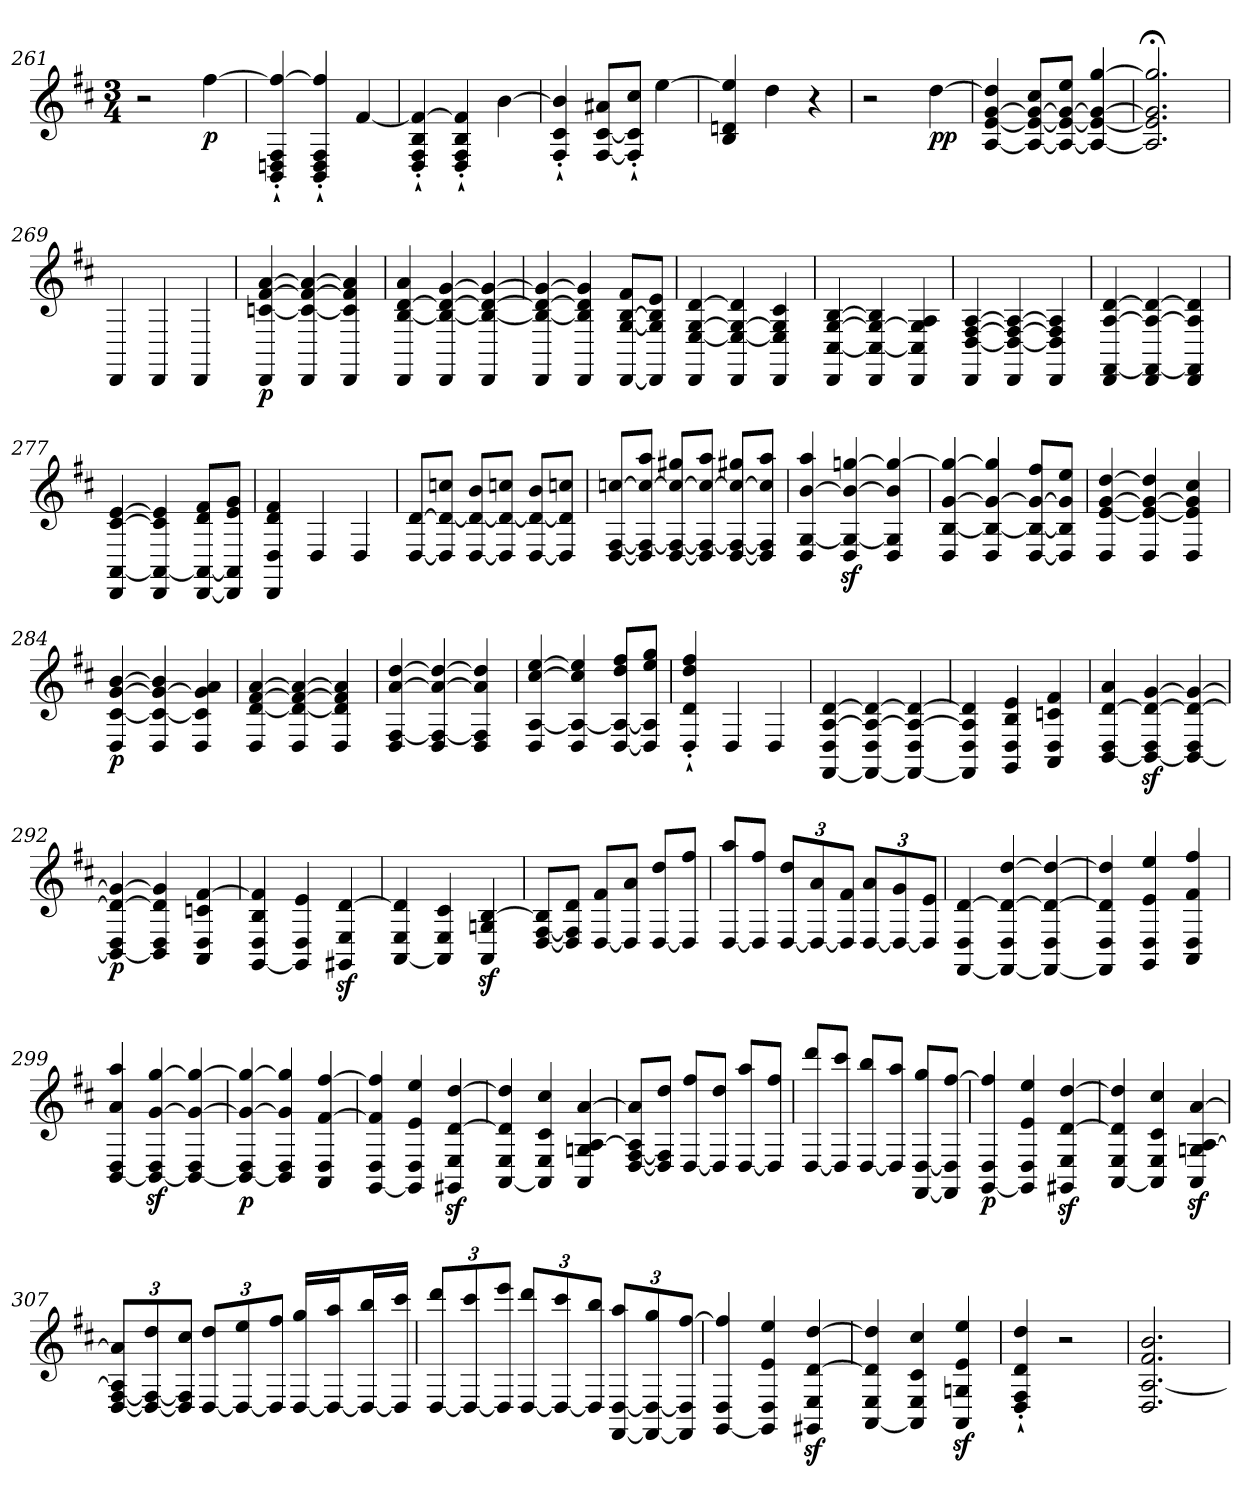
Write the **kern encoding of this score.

**kern	**dynam
*part1	*part1
*staff1	*staff1
*clefG2	*
*k[f#c#]	*
*D:	*
*M3/4	*
=261	=261
2r	.
[4ff#	p
=262	=262
4BB'` 4Dn'` 4F#'` 4ff#_'`	.
4BB'` 4D'` 4F#'` 4ff#]'`	.
[4f#	.
=263	=263
4D'` 4F#'` 4B'` 4f#_'`	.
4D'` 4F#'` 4B'` 4f#]'`	.
[4b	.
=264	=264
4F#'` 4c#'` 4b]'`	.
[8F# [8c# 8a#XL	.
8F#]'` 8c#]'` 8cc#'`J	.
[4ee	.
=265	=265
4B 4dn 4ee]	.
4dd	.
4r	.
=266	=266
2r	.
[4dd	pp
=267	=267
[4A [4e [4g 4dd]	.
8A_ 8e_ 8g_ 8cc#L	.
8A_ 8e_ 8g_ 8eeJ	.
4A_ 4e_ 4g_ [4gg	.
=268	=268
2.A];< 2.e];< 2.g];< 2.gg];<	.
=269	=269
4DD	.
4DD	.
4DD	.
=270	=270
4DD [4cn [4f# [4a	p
4DD 4c_ 4f#_ 4a_	.
4DD 4c] 4f#] 4a]	.
=271	=271
4DD [4B [4d 4a	.
4DD 4B_ 4d_ [4g	.
4DD 4B_ 4d_ 4g_	.
=272	=272
4DD 4B_ 4d_ 4g_	.
4DD 4B] 4d] 4g]	.
[8DD [8G [8B 8f#L	.
8DD] 8G] 8B] 8eJ	.
=273	=273
4DD [4E [4G [4d	.
4DD 4E_ 4G_ 4d]	.
4DD 4E] 4G] 4c#	.
=274	=274
4DD [4C# [4G [4B	.
4DD 4C#_ 4G_ 4B]	.
4DD 4C#] 4G] 4A	.
=275	=275
4DD [4D [4F# [4A	.
4DD 4D_ 4F#_ 4A_	.
4DD 4D] 4F#] 4A]	.
=276	=276
4DD [4FF# [4A [4d	.
4DD 4FF#_ 4A_ 4d_	.
4DD 4FF#] 4A] 4d]	.
=277	=277
4DD [4AA [4c# [4e	.
4DD 4AA_ 4c#] 4e]	.
[8DD 8AA_ 8d 8f#L	.
8DD] 8AA] 8e 8gJ	.
=278	=278
4DD 4D 4d 4f#	.
4D	.
4D	.
=279	=279
[8D [8dL	.
8D] 8d_ 8ccnJ	.
[8D 8d_ 8bL	.
8D] 8d_ 8ccnJ	.
[8D 8d_ 8bL	.
8D] 8d] 8ccnJ	.
=280	=280
[8D [8F# [8ccnL	.
8D] 8F#_ 8cc_ 8aaJ	.
[8D 8F#_ 8cc_ 8gg#XL	.
8D] 8F#_ 8cc_ 8aaJ	.
[8D 8F#_ 8cc_ 8gg#XL	.
8D] 8F#] 8cc] 8aaJ	.
=281	=281
4D [4G [4b 4aa	.
4Dz 4G_z 4b_z [4ggnz	.
4D 4G] 4b] 4gg_	.
=282	=282
4D [4B [4g 4gg_	.
4D 4B_ 4g_ 4gg]	.
[8D 8B_ 8g_ 8ff#L	.
8D] 8B] 8g] 8eeJ	.
=283	=283
4D [4e [4g [4dd	.
4D 4e_ 4g_ 4dd]	.
4D 4e] 4g] 4cc#	.
=284	=284
4D [4c# [4g [4b	p
4D 4c#_ 4g_ 4b]	.
4D 4c#] 4g] 4a	.
=285	=285
4D [4d [4f# [4a	.
4D 4d_ 4f#_ 4a_	.
4D 4d] 4f#] 4a]	.
=286	=286
4D [4F# [4a [4dd	.
4D 4F#_ 4a_ 4dd_	.
4D 4F#] 4a] 4dd]	.
=287	=287
4D [4A [4cc# [4ee	.
4D 4A_ 4cc#] 4ee]	.
[8D 8A_ 8dd 8ff#L	.
8D] 8A] 8ee 8ggJ	.
=288	=288
4D'` 4d'` 4dd'` 4ff#'`	.
4D	.
4D	.
=289	=289
[4FF# 4D [4A [4d	.
4FF#_ 4D 4A_ 4d_	.
4FF#_ 4D 4A_ 4d_	.
=290	=290
4FF#] 4D 4A] 4d]	.
4GG 4D 4B 4e	.
4AA 4D 4cn 4f#	.
=291	=291
[4BB 4D [4d 4a	.
4BB_z 4Dz 4d_z [4gz	.
4BB_ 4D 4d_ 4g_	.
=292	=292
4BB_ 4D 4d_ 4g_	p
4BB] 4D 4d] 4g]	.
4AA 4D 4cn [4f#	.
=293	=293
[4GG 4D 4B 4f#]	.
4GG] 4D 4e	.
4GG#Xz 4Ez [4dz	.
=294	=294
[4AA 4E 4d]	.
4AA] 4E 4c#	.
4AAz 4Gnz [4Bz	.
=295	=295
[8D [8F# 8B]L	.
8D] 8F#] 8dJ	.
[8D 8f#L	.
8D] 8aJ	.
[8D 8ddL	.
8D] 8ff#J	.
=296	=296
[8D 8aaL	.
8D] 8ff#J	.
[12D 12ddL	.
12D_ 12a	.
12D] 12f#J	.
[12D 12aL	.
12D_ 12g	.
12D] 12eJ	.
=297	=297
[4FF# 4D [4d	.
4FF#_ 4D 4d_ [4dd	.
4FF#_ 4D 4d_ 4dd_	.
=298	=298
4FF#] 4D 4d] 4dd]	.
4GG 4D 4e 4ee	.
4AA 4D 4f# 4ff#	.
=299	=299
[4BB 4D 4a 4aa	.
4BB_z 4Dz [4gz [4ggz	.
4BB_ 4D 4g_ 4gg_	.
=300	=300
4BB_ 4D 4g_ 4gg_	p
4BB] 4D 4g] 4gg]	.
4AA 4D [4f# [4ff#	.
=301	=301
[4GG 4D 4f#] 4ff#]	.
4GG] 4D 4e 4ee	.
4GG#Xz 4Ez [4dz [4ddz	.
=302	=302
[4AA 4E 4d] 4dd]	.
4AA] 4E 4c# 4cc#	.
4AA 4Gn [4A [4a	.
=303	=303
[8D [8F# 8A] 8a]L	.
8D] 8F#] 8ddJ	.
[8D 8ff#L	.
8D] 8ddJ	.
[8D 8aaL	.
8D] 8ff#J	.
=304	=304
[8D 8dddL	.
8D] 8ccc#J	.
[8D 8bbL	.
8D] 8aaJ	.
[8FF# [8D 8ggL	.
8FF#] 8D] [8ff#J	.
=305	=305
[4GG 4D 4ff#]	p
4GG] 4D 4e 4ee	.
4GG#Xz 4Ez [4dz [4ddz	.
=306	=306
[4AA 4E 4d] 4dd]	.
4AA] 4E 4c# 4cc#	.
4AAz 4Gnz [4Az [4az	.
=307	=307
[12D [12F# 12A] 12a]L	.
12D_ 12F#_ 12dd	.
12D] 12F#] 12cc#J	.
[12D 12ddL	.
12D_ 12ee	.
12D] 12ff#J	.
[16D 16ggLL	.
16D_ 16aaJ	.
16D_ 16bbL	.
16D] 16ccc#JJ	.
=308	=308
[12D 12dddL	.
12D_ 12ccc#	.
12D] 12eeeJ	.
[12D 12dddL	.
12D_ 12ccc#	.
12D] 12bbJ	.
[12FF# [12D 12aaL	.
12FF#_ 12D_ 12gg	.
12FF#] 12D] [12ff#J	.
=309	=309
[4GG 4D 4ff#]	.
4GG] 4D 4e 4ee	.
4GG#Xz 4Ez [4dz [4ddz	.
=310	=310
[4AA 4E 4d] 4dd]	.
4AA] 4E 4c# 4cc#	.
4AAz 4Gnz 4ez 4eez	.
=311	=311
4D'` 4F#'` 4d'` 4dd'`	.
2r	.
=312	=312
2.D [2.A 2.f# 2.b	.
=	=
*-	*-
